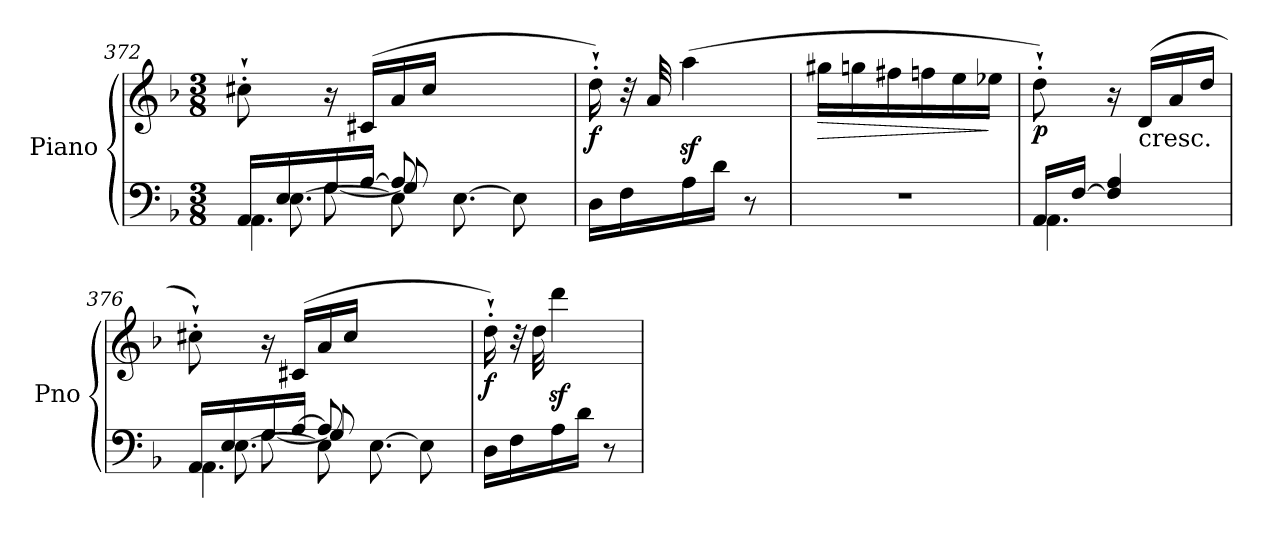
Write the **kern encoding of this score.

**kern	**kern	**dynam
*part1	*part1	*part1
*staff2	*staff1	*staff1/2
*I"Piano	*	*
*I'Pno	*	*
*clefF4	*clefG2	*
*k[b-]	*k[b-]	*
*F:	*F:	*
*M3/8	*M3/8	*
=372	=372	=372
*^	*	*
*	*^	*	*
*	*	*^	*	*
16AA/LL	4.AA\	16ryy	8ryy	8cc#X`'\	.
16E/	.	[8.E\	.	.	.
16G/	.	.	[8G\	16r	.
[16A/JJ	.	.	.	(16c#X/LL	.
8A/]	.	8E\]	8G/]	16a/	.
.	.	.	.	16cc#/JJ	.
4ryy	[8.E\	4ryy	4ryy	4ryy	.
.	8E\]	.	.	.	.
16ryy	.	16ryy	16ryy	16ryy	.
!!LO:PB:g=z
=373	=373	=373	=373	=373	=373
!	!	!	!	!	!LO:DY:b
*v	*v	*v	*v	*	*
16D\LL	16dd`'\)	f
16F\	32r	.
.	32a/	.
16A\	(4aaz<\	.
16d\JJ	.	.
8r	.	.
=374	=374	=374
!	!	!LO:HP:b
4.r	16gg#X\LL	>
.	16ggn\	.
.	16ff#X\	.
.	16ffn\	.
.	16ee\	.
.	16ee-X\JJ	]
!!LO:PB:g=z
=375	=375	=375
*^	*	*
!	!	!	!LO:DY:b
16AA/LL	4.AA\	8dd`'\)	p
[16F/JJ	.	.	.
4F/] 4A/	.	16r	.
!	!	!LO:TX:b:t=cresc.	!
.	.	(16d/LL	.
.	.	16a/	.
.	.	16dd/JJ	.
=376	=376	=376	=376
*^	*^	*	*
16AA/LL	4.AA\	16ryy	8ryy	8cc#X`'\)	.
16E/	.	[8.E\	.	.	.
16G/	.	.	[8G\	16r	.
[16A/JJ	.	.	.	(16c#X/LL	.
8A/]	.	8E\]	8G/]	16a/	.
.	.	.	.	16cc#/JJ	.
4ryy	[8.E\	4ryy	4ryy	4ryy	.
.	8E\]	.	.	.	.
16ryy	.	16ryy	16ryy	16ryy	.
=377	=377	=377	=377	=377	=377
!	!	!	!	!	!LO:DY:b
*v	*v	*v	*v	*	*
16D\LL	16dd`'\)	f
16F\	32r	.
.	32dd\	.
16A\	4dddz<\	.
16d\JJ	.	.
8r	.	.
=	=	=
*-	*-	*-
